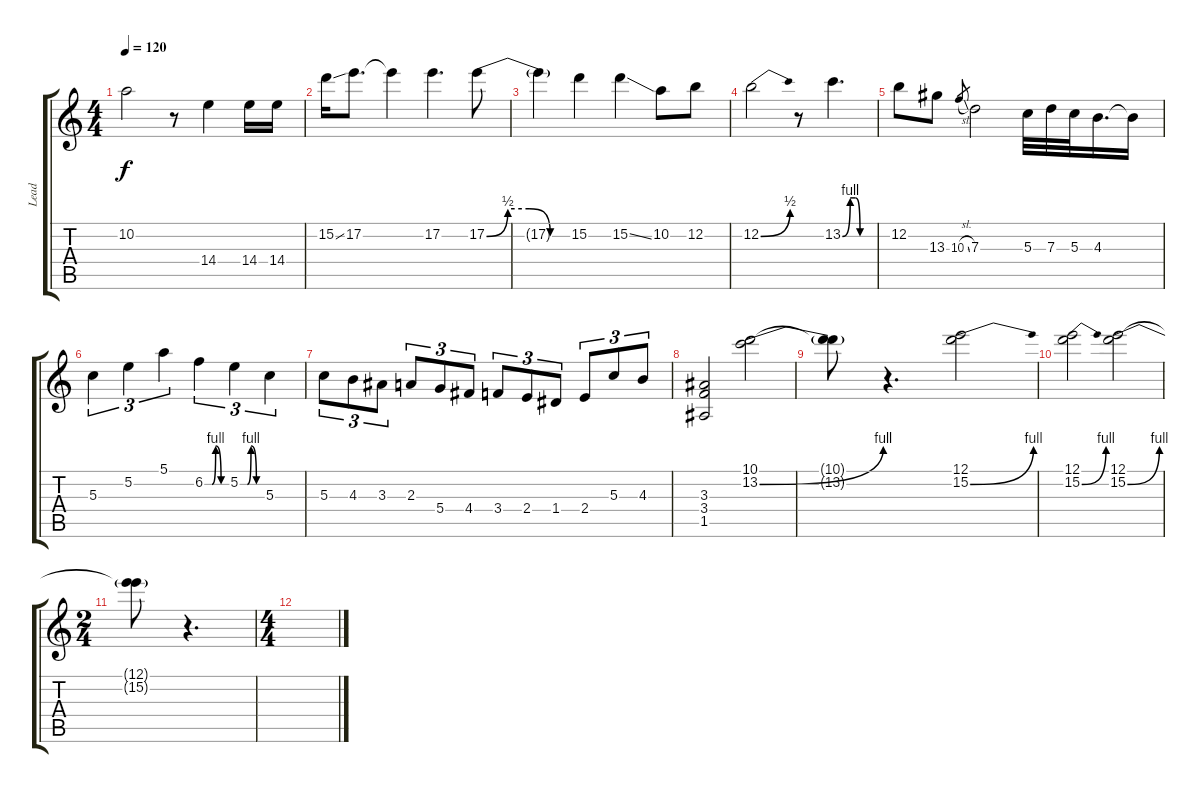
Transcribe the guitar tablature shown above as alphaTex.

\track ("Lead" "Lead") {instrument overdrivenguitar}
\staff {score tabs}
\tuning (E4 B3 G3 D3 A2 E2) {hide}
\ts (4 4)
\tempo 120
\clef g2
\ks c
10.2{t}.2{dy f} r.8 14.4.4 14.4.16 14.4.16 |
15.2{ss}.16 17.2.8{d} 17.2{t}.4 17.2.4{d} 17.2{be (custom 0 0 15 2 30 2 45 0 60 0)}.8 |
17.2{t}.4 15.2.4 15.2{ss}.4 10.2.8 12.2.8 |
12.2{be (bend 0 0 60 2)}.2 r.8 13.2{be (custom 0 0 15 4 25 4 34 0 60 0)}.4{d} |
12.2.8 13.3.8 10.3{sl}.8{gr} 7.3.2 5.3.32 7.3.32 5.3.32 4.3.16{d} 4.3{t}.16 |
5.3.4{tu (3 2)} 5.2.4{tu (3 2)} 5.1.4{tu (3 2)} 6.2{be (custom 0 0 20 0 30 4 45 0 60 0)}.4{tu (3 2)} 5.2{be (custom 0 0 20 0 30 4 45 0 60 0)}.4{tu (3 2)} 5.3.4{tu (3 2)} |
5.3.8{tu (3 2)} 4.3.8{tu (3 2)} 3.3.8{tu (3 2)} 2.3.8{tu (3 2)} 5.4.8{tu (3 2)} 4.4.8{tu (3 2)} 3.4.8{tu (3 2)} 2.4.8{tu (3 2)} 1.4.8{tu (3 2)} 2.4.8{tu (3 2)} 5.3.8{tu (3 2)} 4.3.8{tu (3 2)} |
(3.3 3.4 1.5).2 (10.1 13.2{be (bend 0 0 60 4)}).2 |
(10.1{t} 13.2{t}).8 r.4{d} (12.1 15.2{be (bend 0 0 60 4)}).2 |
(12.1 15.2{be (bend 0 0 60 4)}).2 (12.1 15.2{be (bend 0 0 60 4)}).2 |
\ts (2 4)
(12.1{t} 15.2{t}).8 r.4{d} |
\ts (4 4)
